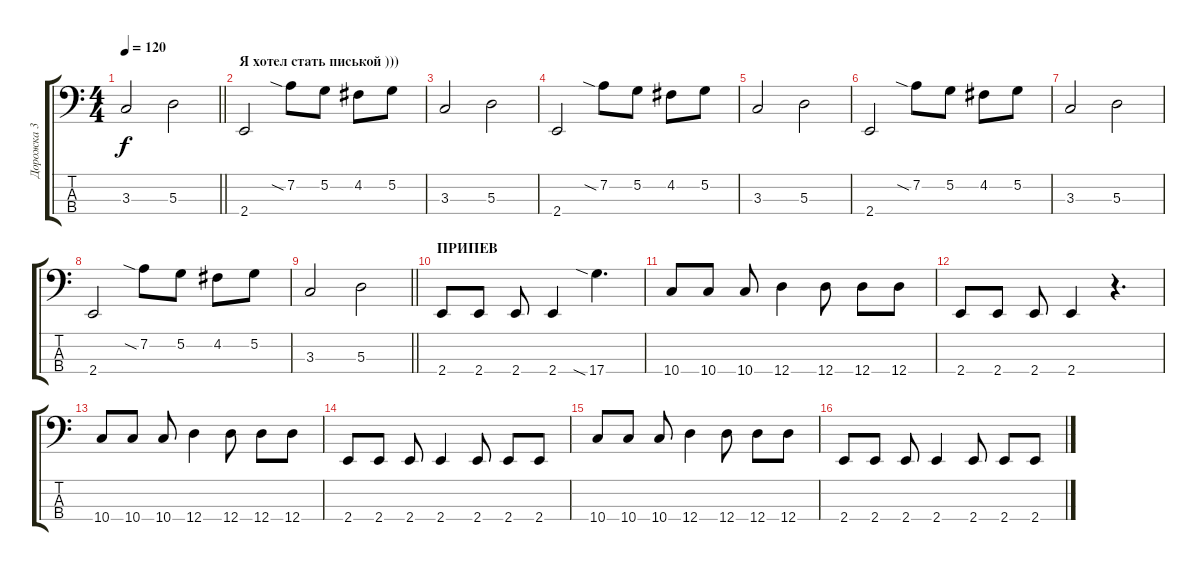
\track ("Дорожка 3" "Дорожка 3") {instrument electricbassfinger}
\staff {score tabs}
\tuning (G2 D2 A1 D1) {hide}
\ts (4 4)
\tempo 120
\clef f4
\barLineRight lightlight
\ks c
3.3.2{dy f} 5.3.2 |
\section ("" "Я хотел стать писькой )))")
2.4.2 7.2{sia}.8 5.2.8 4.2.8 5.2.8 |
3.3.2 5.3.2 |
2.4.2 7.2{sia}.8 5.2.8 4.2.8 5.2.8 |
3.3.2 5.3.2 |
2.4.2 7.2{sia}.8 5.2.8 4.2.8 5.2.8 |
3.3.2 5.3.2 |
2.4.2 7.2{sia}.8 5.2.8 4.2.8 5.2.8 |
\barLineRight lightlight
3.3.2 5.3.2 |
\section ("" "ПРИПЕВ")
2.4.8 2.4.8 2.4.8 2.4.4 17.4{sia}.4{d} |
10.4.8 10.4.8 10.4.8 12.4.4 12.4.8 12.4.8 12.4.8 |
2.4.8 2.4.8 2.4.8 2.4.4 r.4{d} |
10.4.8 10.4.8 10.4.8 12.4.4 12.4.8 12.4.8 12.4.8 |
2.4.8 2.4.8 2.4.8 2.4.4 2.4.8 2.4.8 2.4.8 |
10.4.8 10.4.8 10.4.8 12.4.4 12.4.8 12.4.8 12.4.8 |
2.4.8 2.4.8 2.4.8 2.4.4 2.4.8 2.4.8 2.4.8
